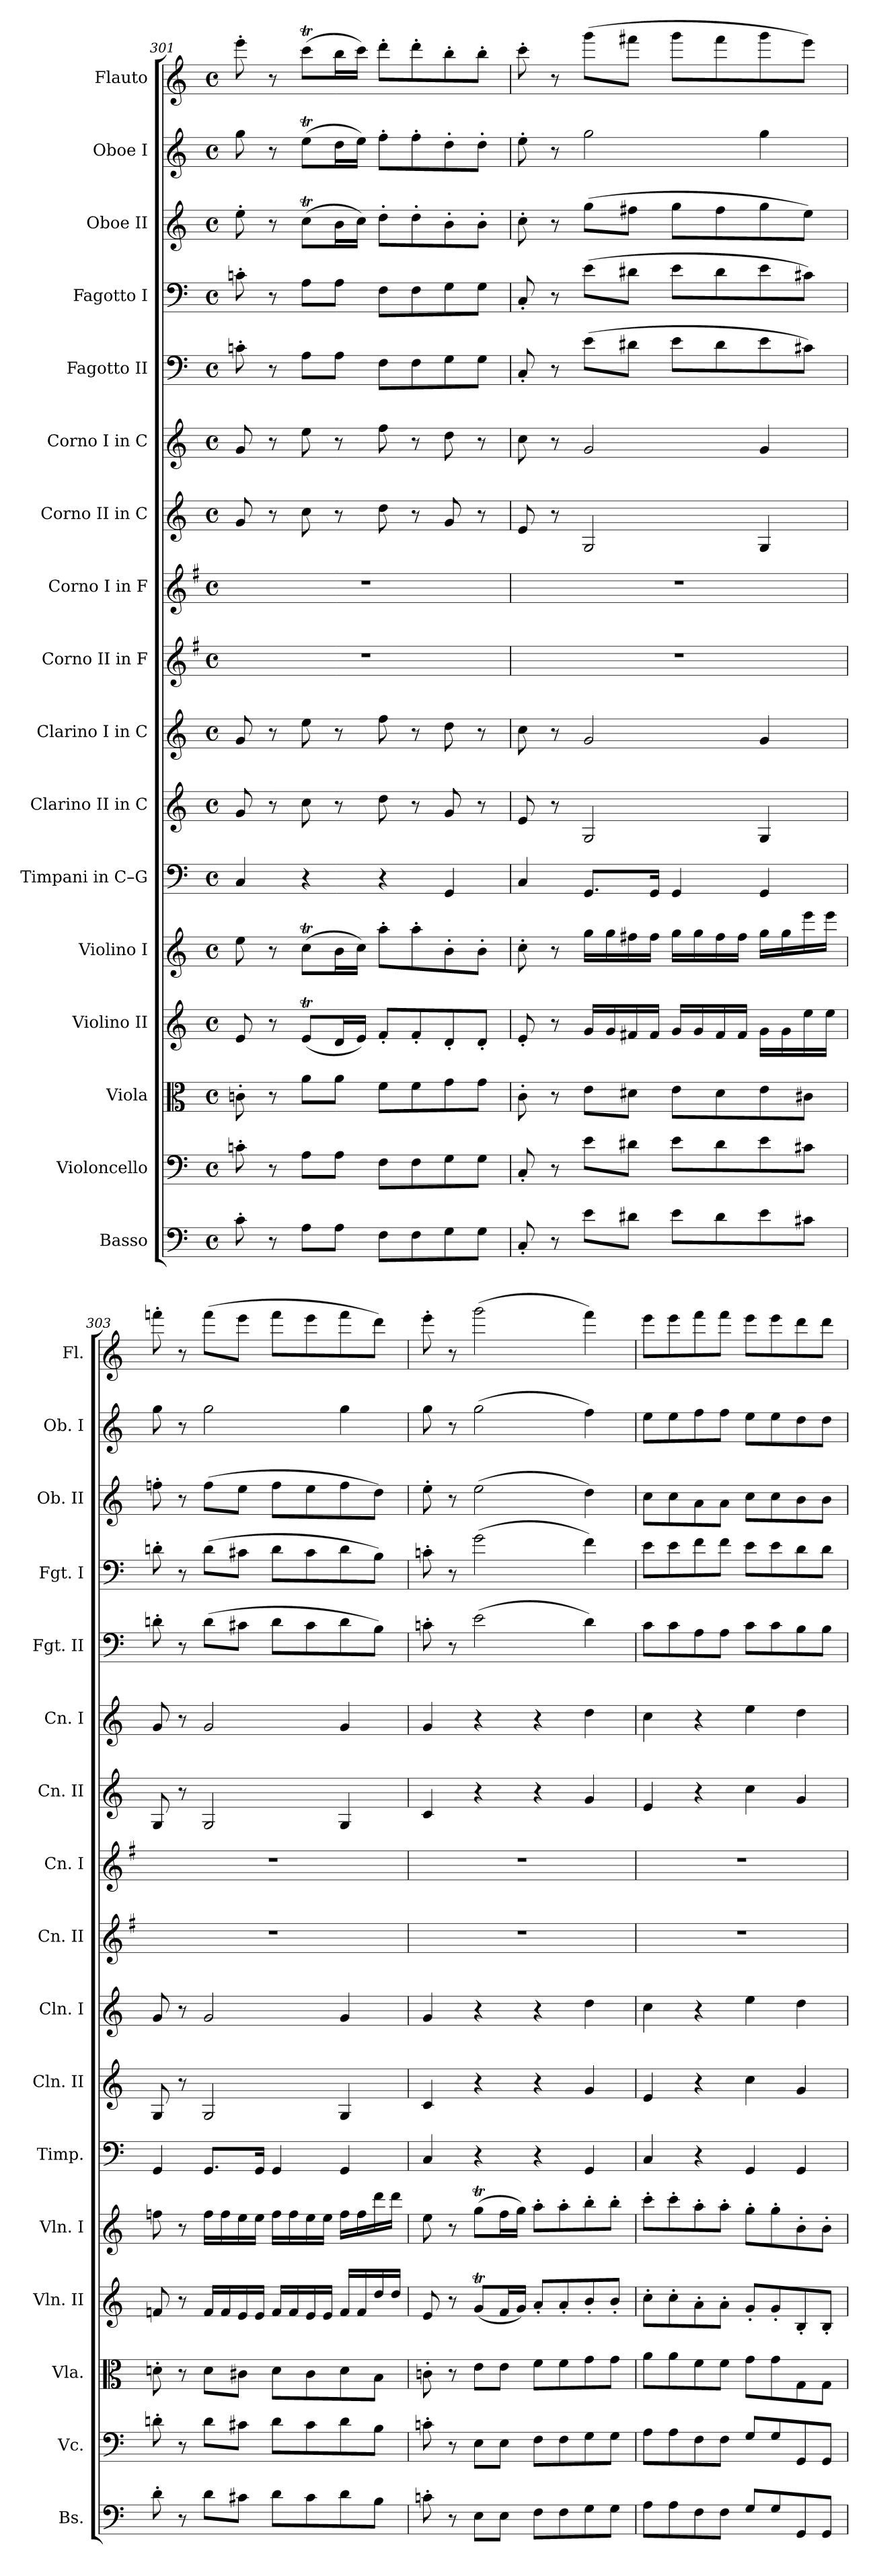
**kern	**kern	**kern	**kern	**kern	**kern	**kern	**kern	**kern	**kern	**kern	**kern	**kern	**kern	**kern	**kern	**kern
*part17	*part16	*part15	*part14	*part13	*part12	*part11	*part10	*part9	*part8	*part7	*part6	*part5	*part4	*part3	*part2	*part1
*staff17	*staff16	*staff15	*staff14	*staff13	*staff12	*staff11	*staff10	*staff9	*staff8	*staff7	*staff6	*staff5	*staff4	*staff3	*staff2	*staff1
*I"Basso	*I"Violoncello	*I"Viola	*I"Violino II	*I"Violino I	*I"Timpani in C–G	*I"Clarino II in C	*I"Clarino I in C	*I"Corno II in F	*I"Corno I in F	*I"Corno II in C	*I"Corno I in C	*I"Fagotto II	*I"Fagotto I	*I"Oboe II	*I"Oboe I	*I"Flauto
*I'Bs.	*I'Vc.	*I'Vla.	*I'Vln. II	*I'Vln. I	*I'Timp.	*I'Cln. II	*I'Cln. I	*I'Cn. II	*I'Cn. I	*I'Cn. II	*I'Cn. I	*I'Fgt. II	*I'Fgt. I	*I'Ob. II	*I'Ob. I	*I'Fl.
*clefF4	*clefF4	*clefC3	*clefG2	*clefG2	*clefF4	*clefG2	*clefG2	*clefG2	*clefG2	*clefG2	*clefG2	*clefF4	*clefF4	*clefG2	*clefG2	*clefG2
*ITrd7c12	*	*	*	*	*	*	*	*ITrd4c7	*ITrd4c7	*ITrd7c12	*ITrd7c12	*	*	*	*	*
*k[]	*k[]	*k[]	*k[]	*k[]	*k[]	*k[]	*k[]	*k[]	*k[]	*k[]	*k[]	*k[]	*k[]	*k[]	*k[]	*k[]
*M4/4	*M4/4	*M4/4	*M4/4	*M4/4	*M4/4	*M4/4	*M4/4	*M4/4	*M4/4	*M4/4	*M4/4	*M4/4	*M4/4	*M4/4	*M4/4	*M4/4
*met(c)	*met(c)	*met(c)	*met(c)	*met(c)	*met(c)	*met(c)	*met(c)	*met(c)	*met(c)	*met(c)	*met(c)	*met(c)	*met(c)	*met(c)	*met(c)	*met(c)
=301	=301	=301	=301	=301	=301	=301	=301	=301	=301	=301	=301	=301	=301	=301	=301	=301
8C'\	8cn'\	8cn'\	8e/	8ee\	4C/	8g/	8g/	1r	1r	8G/	8G/	8cn'\	8cn'\	8ee'\	8gg\	8eee'\
8r	8r	8r	8r	8r	.	8r	8r	.	.	8r	8r	8r	8r	8r	8r	8r
8AA\L	8A\L	8a\L	(8et/L	(8ccT\L	4r	8cc\	8ee\	.	.	8c\	8e\	8A\L	8A\L	(8ccT\L	(8eet\L	(8cccT\L
8AA\J	8A\J	8a\J	16d/L	16b\L	.	8r	8r	.	.	8r	8r	8A\J	8A\J	16b\L	16dd\L	16bb\L
.	.	.	16e/JJ)	16cc\JJ)	.	.	.	.	.	.	.	.	.	16cc\JJ)	16ee\JJ)	16ccc\JJ)
8FF\L	8F\L	8f\L	8f'/L	8aa'\L	4r	8dd\	8ff\	.	.	8d\	8f\	8F\L	8F\L	8dd'\L	8ff'\L	8ddd'\L
8FF\	8F\	8f\	8f'/	8aa'\	.	8r	8r	.	.	8r	8r	8F\	8F\	8dd'\	8ff'\	8ddd'\
8GG\	8G\	8g\	8d'/	8b'\	4GG/	8g/	8dd\	.	.	8G/	8d\	8G\	8G\	8b'\	8dd'\	8bb'\
8GG\J	8G\J	8g\J	8d'/J	8b'\J	.	8r	8r	.	.	8r	8r	8G\J	8G\J	8b'\J	8dd'\J	8bb'\J
=302	=302	=302	=302	=302	=302	=302	=302	=302	=302	=302	=302	=302	=302	=302	=302	=302
8CC'/	8C'/	8c'\	8e'/	8cc'\	4C/	8e/	8cc\	1r	1r	8E/	8c\	8C'/	8C'/	8cc'\	8ee'\	8ccc'\
8r	8r	8r	8r	8r	.	8r	8r	.	.	8r	8r	8r	8r	8r	8r	8r
8E\L	8e\L	8e\L	16g/LL	16gg\LL	8.GG/L	2G/	2g/	.	.	2GG/	2G/	(8e\L	(8e\L	(8gg\L	2gg\	(8ggg\L
.	.	.	16g/	16gg\	.	.	.	.	.	.	.	.	.	.	.	.
8D#X\J	8d#X\J	8d#X\J	16f#X/	16ff#X\	.	.	.	.	.	.	.	8d#X\J	8d#X\J	8ff#X\J	.	8fff#X\J
.	.	.	16f#/JJ	16ff#\JJ	16GG/Jk	.	.	.	.	.	.	.	.	.	.	.
8E\L	8e\L	8e\L	16g/LL	16gg\LL	4GG/	.	.	.	.	.	.	8e\L	8e\L	8gg\L	.	8ggg\L
.	.	.	16g/	16gg\	.	.	.	.	.	.	.	.	.	.	.	.
8D#\	8d#\	8d#\	16f#/	16ff#\	.	.	.	.	.	.	.	8d#\	8d#\	8ff#\	.	8fff#\
.	.	.	16f#/JJ	16ff#\JJ	.	.	.	.	.	.	.	.	.	.	.	.
8E\	8e\	8e\	16g\LL	16gg\LL	4GG/	4G/	4g/	.	.	4GG/	4G/	8e\	8e\	8gg\	4gg\	8ggg\
.	.	.	16g\	16gg\	.	.	.	.	.	.	.	.	.	.	.	.
8C#X\J	8c#X\J	8c#X\J	16ee\	16eee\	.	.	.	.	.	.	.	8c#X\J)	8c#X\J)	8ee\J)	.	8eee\J)
.	.	.	16ee\JJ	16eee\JJ	.	.	.	.	.	.	.	.	.	.	.	.
=303	=303	=303	=303	=303	=303	=303	=303	=303	=303	=303	=303	=303	=303	=303	=303	=303
8D'\	8dn'\	8dn'\	8fn/	8ffn\	4GG/	8G/	8g/	1r	1r	8GG/	8G/	8dn'\	8dn'\	8ffn'\	8gg\	8fffn'\
8r	8r	8r	8r	8r	.	8r	8r	.	.	8r	8r	8r	8r	8r	8r	8r
8D\L	8d\L	8d\L	16f/LL	16ff\LL	8.GG/L	2G/	2g/	.	.	2GG/	2G/	(8d\L	(8d\L	(8ff\L	2gg\	(8fff\L
.	.	.	16f/	16ff\	.	.	.	.	.	.	.	.	.	.	.	.
8C#X\J	8c#X\J	8c#X\J	16e/	16ee\	.	.	.	.	.	.	.	8c#X\J	8c#X\J	8ee\J	.	8eee\J
.	.	.	16e/JJ	16ee\JJ	16GG/Jk	.	.	.	.	.	.	.	.	.	.	.
8D\L	8d\L	8d\L	16f/LL	16ff\LL	4GG/	.	.	.	.	.	.	8d\L	8d\L	8ff\L	.	8fff\L
.	.	.	16f/	16ff\	.	.	.	.	.	.	.	.	.	.	.	.
8C#\	8c#\	8c#\	16e/	16ee\	.	.	.	.	.	.	.	8c#\	8c#\	8ee\	.	8eee\
.	.	.	16e/JJ	16ee\JJ	.	.	.	.	.	.	.	.	.	.	.	.
8D\	8d\	8d\	16f/LL	16ff\LL	4GG/	4G/	4g/	.	.	4GG/	4G/	8d\	8d\	8ff\	4gg\	8fff\
.	.	.	16f/	16ff\	.	.	.	.	.	.	.	.	.	.	.	.
8BB\J	8B\J	8B\J	16dd/	16ddd\	.	.	.	.	.	.	.	8B\J)	8B\J)	8dd\J)	.	8ddd\J)
.	.	.	16dd/JJ	16ddd\JJ	.	.	.	.	.	.	.	.	.	.	.	.
!!LO:PB:g=z
=304	=304	=304	=304	=304	=304	=304	=304	=304	=304	=304	=304	=304	=304	=304	=304	=304
8Cn'\	8cn'\	8cn'\	8e/	8ee\	4C/	4c/	4g/	1r	1r	4C/	4G/	8cn'\	8cn'\	8ee'\	8gg\	8eee'\
8r	8r	8r	8r	8r	.	.	.	.	.	.	.	8r	8r	8r	8r	8r
8EE\L	8E\L	8e\L	(8gT/L	(8ggT\L	4r	4r	4r	.	.	4r	4r	(2e\	(2g\	(2ee\	(2gg\	(2ggg\
8EE\J	8E\J	8e\J	16f/L	16ff\L	.	.	.	.	.	.	.	.	.	.	.	.
.	.	.	16g/JJ)	16gg\JJ)	.	.	.	.	.	.	.	.	.	.	.	.
8FF\L	8F\L	8f\L	8a'/L	8aa'\L	4r	4r	4r	.	.	4r	4r	.	.	.	.	.
8FF\	8F\	8f\	8a'/	8aa'\	.	.	.	.	.	.	.	.	.	.	.	.
8GG\	8G\	8g\	8b'/	8bb'\	4GG/	4g/	4dd\	.	.	4G/	4d\	4d\)	4f\)	4dd\)	4ff\)	4fff\)
8GG\J	8G\J	8g\J	8b'/J	8bb'\J	.	.	.	.	.	.	.	.	.	.	.	.
=305	=305	=305	=305	=305	=305	=305	=305	=305	=305	=305	=305	=305	=305	=305	=305	=305
8AA\L	8A\L	8a\L	8cc'\L	8ccc'\L	4C/	4e/	4cc\	1r	1r	4E/	4c\	8c\L	8e\L	8cc\L	8ee\L	8eee\L
8AA\	8A\	8a\	8cc'\	8ccc'\	.	.	.	.	.	.	.	8c\	8e\	8cc\	8ee\	8eee\
8FF\	8F\	8f\	8a'\	8aa'\	4r	4r	4r	.	.	4r	4r	8A\	8f\	8a\	8ff\	8fff\
8FF\J	8F\J	8f\J	8a'\J	8aa'\J	.	.	.	.	.	.	.	8A\J	8f\J	8a\J	8ff\J	8fff\J
8GG/L	8G/L	8g\L	8g'/L	8gg'\L	4GG/	4cc\	4ee\	.	.	4c\	4e\	8c\L	8e\L	8cc\L	8ee\L	8eee\L
8GG/	8G/	8g\	8g'/	8gg'\	.	.	.	.	.	.	.	8c\	8e\	8cc\	8ee\	8eee\
8GGG/	8GG/	8G\	8B'/	8b'\	4GG/	4g/	4dd\	.	.	4G/	4d\	8B\	8d\	8b\	8dd\	8ddd\
8GGG/J	8GG/J	8G\J	8B'/J	8b'\J	.	.	.	.	.	.	.	8B\J	8d\J	8b\J	8dd\J	8ddd\J
=	=	=	=	=	=	=	=	=	=	=	=	=	=	=	=	=
*-	*-	*-	*-	*-	*-	*-	*-	*-	*-	*-	*-	*-	*-	*-	*-	*-
